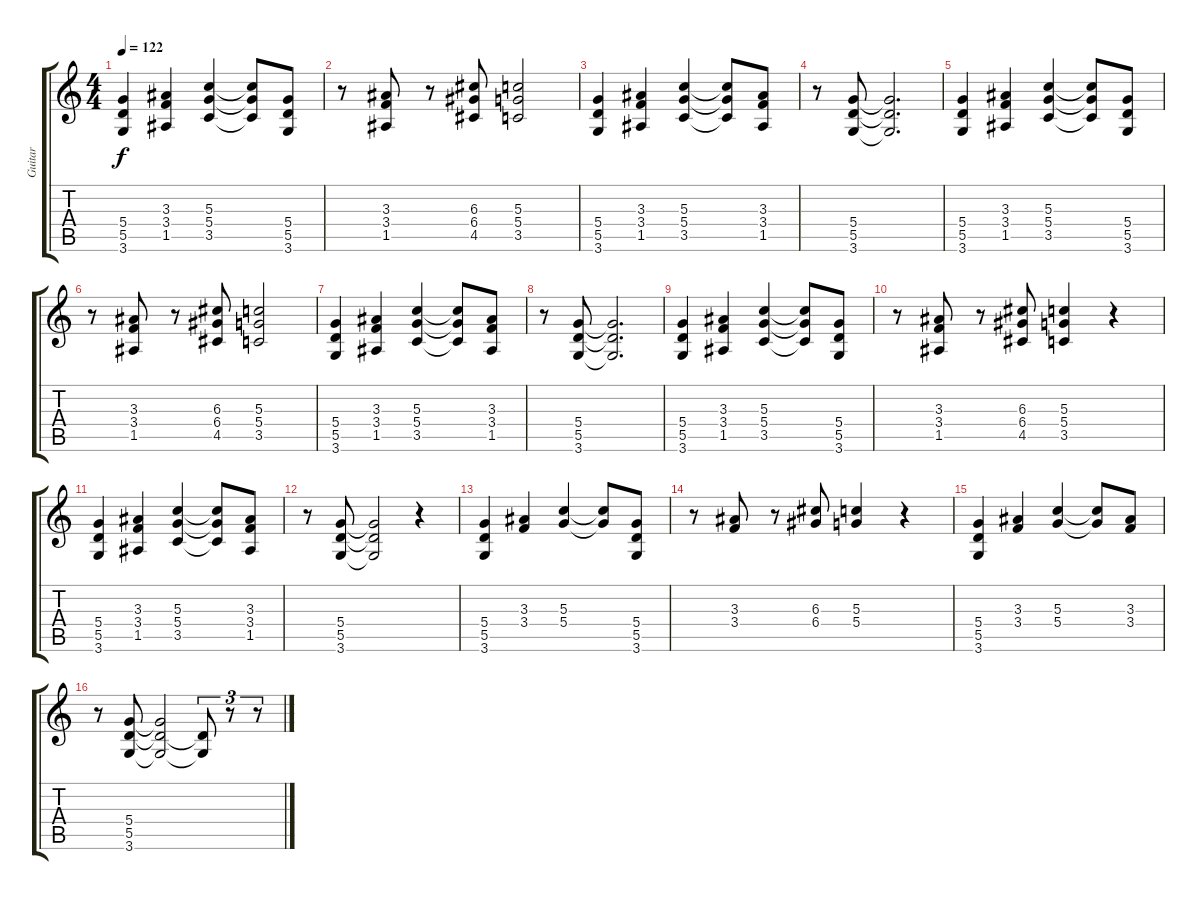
\track ("Guitar" "Guitar") {instrument overdrivenguitar}
\staff {score tabs}
\tuning (E4 B3 G3 D3 A2 E2) {hide}
\ts (4 4)
\tempo 122
\clef g2
\ks c
(5.4 5.5 3.6).4{dy f} (3.3 3.4 1.5).4 (5.3 5.4 3.5).4 (5.3{t} 5.4{t} 3.5{t}).8 (5.4 5.5 3.6).8 |
r.8 (3.3 3.4 1.5).8 r.8 (6.3 6.4 4.5).8 (5.3 5.4 3.5).2 |
(5.4 5.5 3.6).4 (3.3 3.4 1.5).4 (5.3 5.4 3.5).4 (5.3{t} 5.4{t} 3.5{t}).8 (3.3 3.4 1.5).8 |
r.8 (5.4 5.5 3.6).8 (5.4{t} 5.5{t} 3.6{t}).2{d} |
(5.4 5.5 3.6).4 (3.3 3.4 1.5).4 (5.3 5.4 3.5).4 (5.3{t} 5.4{t} 3.5{t}).8 (5.4 5.5 3.6).8 |
r.8 (3.3 3.4 1.5).8 r.8 (6.3 6.4 4.5).8 (5.3 5.4 3.5).2 |
(5.4 5.5 3.6).4 (3.3 3.4 1.5).4 (5.3 5.4 3.5).4 (5.3{t} 5.4{t} 3.5{t}).8 (3.3 3.4 1.5).8 |
r.8 (5.4 5.5 3.6).8 (5.4{t} 5.5{t} 3.6{t}).2{d} |
(5.4 5.5 3.6).4 (3.3 3.4 1.5).4 (5.3 5.4 3.5).4 (5.3{t} 5.4{t} 3.5{t}).8 (5.4 5.5 3.6).8 |
r.8 (3.3 3.4 1.5).8 r.8 (6.3 6.4 4.5).8 (5.3 5.4 3.5).4 r.4 |
(5.4 5.5 3.6).4 (3.3 3.4 1.5).4 (5.3 5.4 3.5).4 (5.3{t} 5.4{t} 3.5{t}).8 (3.3 3.4 1.5).8 |
r.8 (5.4 5.5 3.6).8 (5.4{t} 5.5{t} 3.6{t}).2 r.4 |
(5.4 5.5 3.6).4 (3.3 3.4).4 (5.3 5.4).4 (5.3{t} 5.4{t}).8 (5.4 5.5 3.6).8 |
r.8 (3.3 3.4).8 r.8 (6.3 6.4).8 (5.3 5.4).4 r.4 |
(5.4 5.5 3.6).4 (3.3 3.4).4 (5.3 5.4).4 (5.3{t} 5.4{t}).8 (3.3 3.4).8 |
r.8 (5.4 5.5 3.6).8 (5.4{t} 5.5{t} 3.6{t}).2 (5.5{t} 3.6{t}).8{tu (3 2)} r.8{tu (3 2)} r.8{tu (3 2)}
